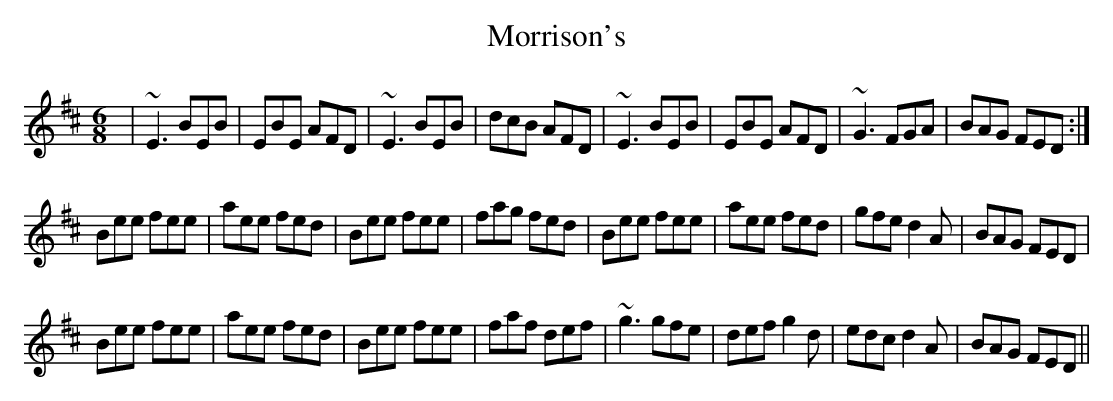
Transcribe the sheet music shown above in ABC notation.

X:1
T:Morrison's
M:6/8
L:1/8
K:EDor
|~E3 BEB|EBE AFD|~E3 BEB|dcB AFD|~E3 BEB|EBE AFD|~G3 FGA|BAG FED:|
Bee fee|aee fed|Bee fee|fag fed|Bee fee|aee fed|gfe d2A|BAG FED|
Bee fee|aee fed|Bee fee|faf def|~g3 gfe|def g2 d|edc d2 A|BAG FED||
